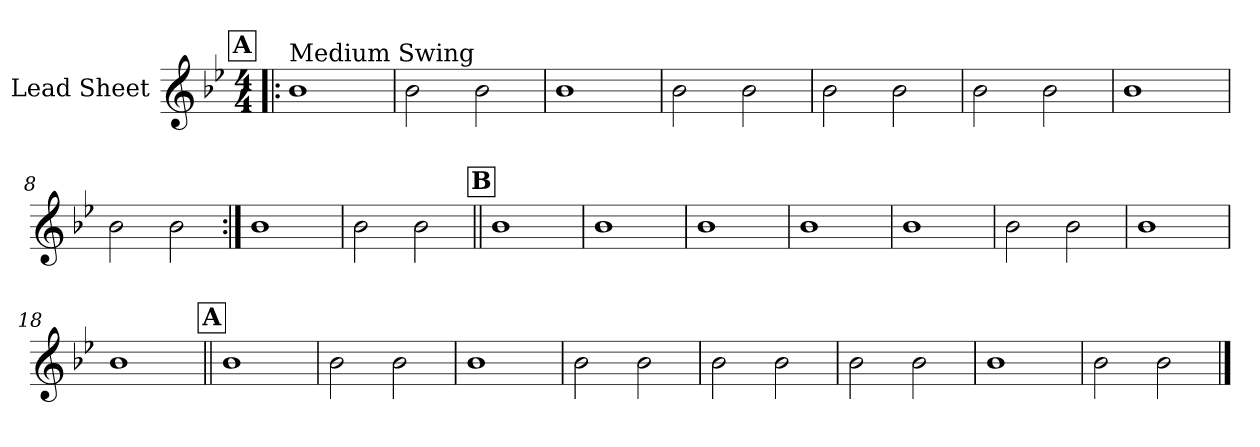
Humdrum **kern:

**kern
*part1
*staff1
*I"Lead Sheet
*clefG2
*k[b-e-]
*B-:
*M4/4
!!LO:REH:place=s1:a:fs=14:t=A
=1!|:
!LO:TX:a:t=Medium Swing
1b-
=2
2b-\
2b-\
=3
1b-
=4
2b-\
2b-\
!!LO:LB:g=z
=5
2b-\
2b-\
=6
2b-\
2b-\
=7
1b-
=8
2b-\
2b-\
!!LO:LB:g=z
=9:|!
1b-
=10
2b-\
2b-\
!!LO:LB:g=z
!!LO:REH:place=s1:a:fs=14:t=B
=11||
1b-
=12
1b-
=13
1b-
=14
1b-
!!LO:LB:g=z
=15
1b-
=16
2b-\
2b-\
=17
1b-
=18
1b-
!!LO:LB:g=z
!!LO:REH:place=s1:a:fs=14:t=A
=19||
1b-
=20
2b-\
2b-\
=21
1b-
=22
2b-\
2b-\
!!LO:LB:g=z
=23
2b-\
2b-\
=24
2b-\
2b-\
=25
1b-
=26
2b-\
2b-\
==
*-
